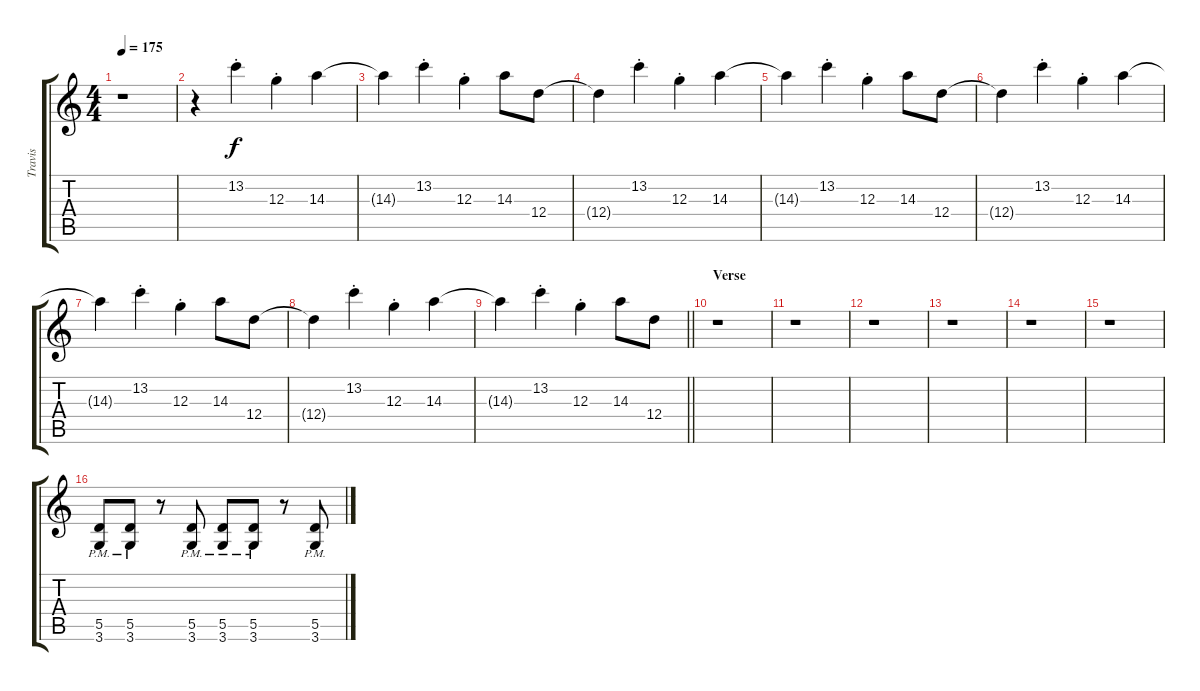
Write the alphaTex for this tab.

\track ("Travis" "Travis") {instrument overdrivenguitar}
\staff {score tabs}
\tuning (E4 B3 G3 D3 A2 E2) {hide}
\ts (4 4)
\tempo 175
\clef g2
\ks c
r.1{dy f} |
r.4 13.2{st}.4 12.3{st}.4 14.3.4 |
14.3{t}.4 13.2{st}.4 12.3{st}.4 14.3.8 12.4.8 |
12.4{t}.4 13.2{st}.4 12.3{st}.4 14.3.4 |
14.3{t}.4 13.2{st}.4 12.3{st}.4 14.3.8 12.4.8 |
12.4{t}.4 13.2{st}.4 12.3{st}.4 14.3.4 |
14.3{t}.4 13.2{st}.4 12.3{st}.4 14.3.8 12.4.8 |
12.4{t}.4 13.2{st}.4 12.3{st}.4 14.3.4 |
\barLineRight lightlight
14.3{t}.4 13.2{st}.4 12.3{st}.4 14.3.8 12.4.8 |
\section ("" "Verse")
r.1 |
r.1 |
r.1 |
r.1 |
r.1 |
r.1 |
(5.5{pm} 3.6{pm}).8 (5.5{pm} 3.6{pm}).8 r.8 (5.5{pm} 3.6{pm}).8 (5.5{pm} 3.6{pm}).8 (5.5{pm} 3.6{pm}).8 r.8 (5.5{pm} 3.6{pm}).8
